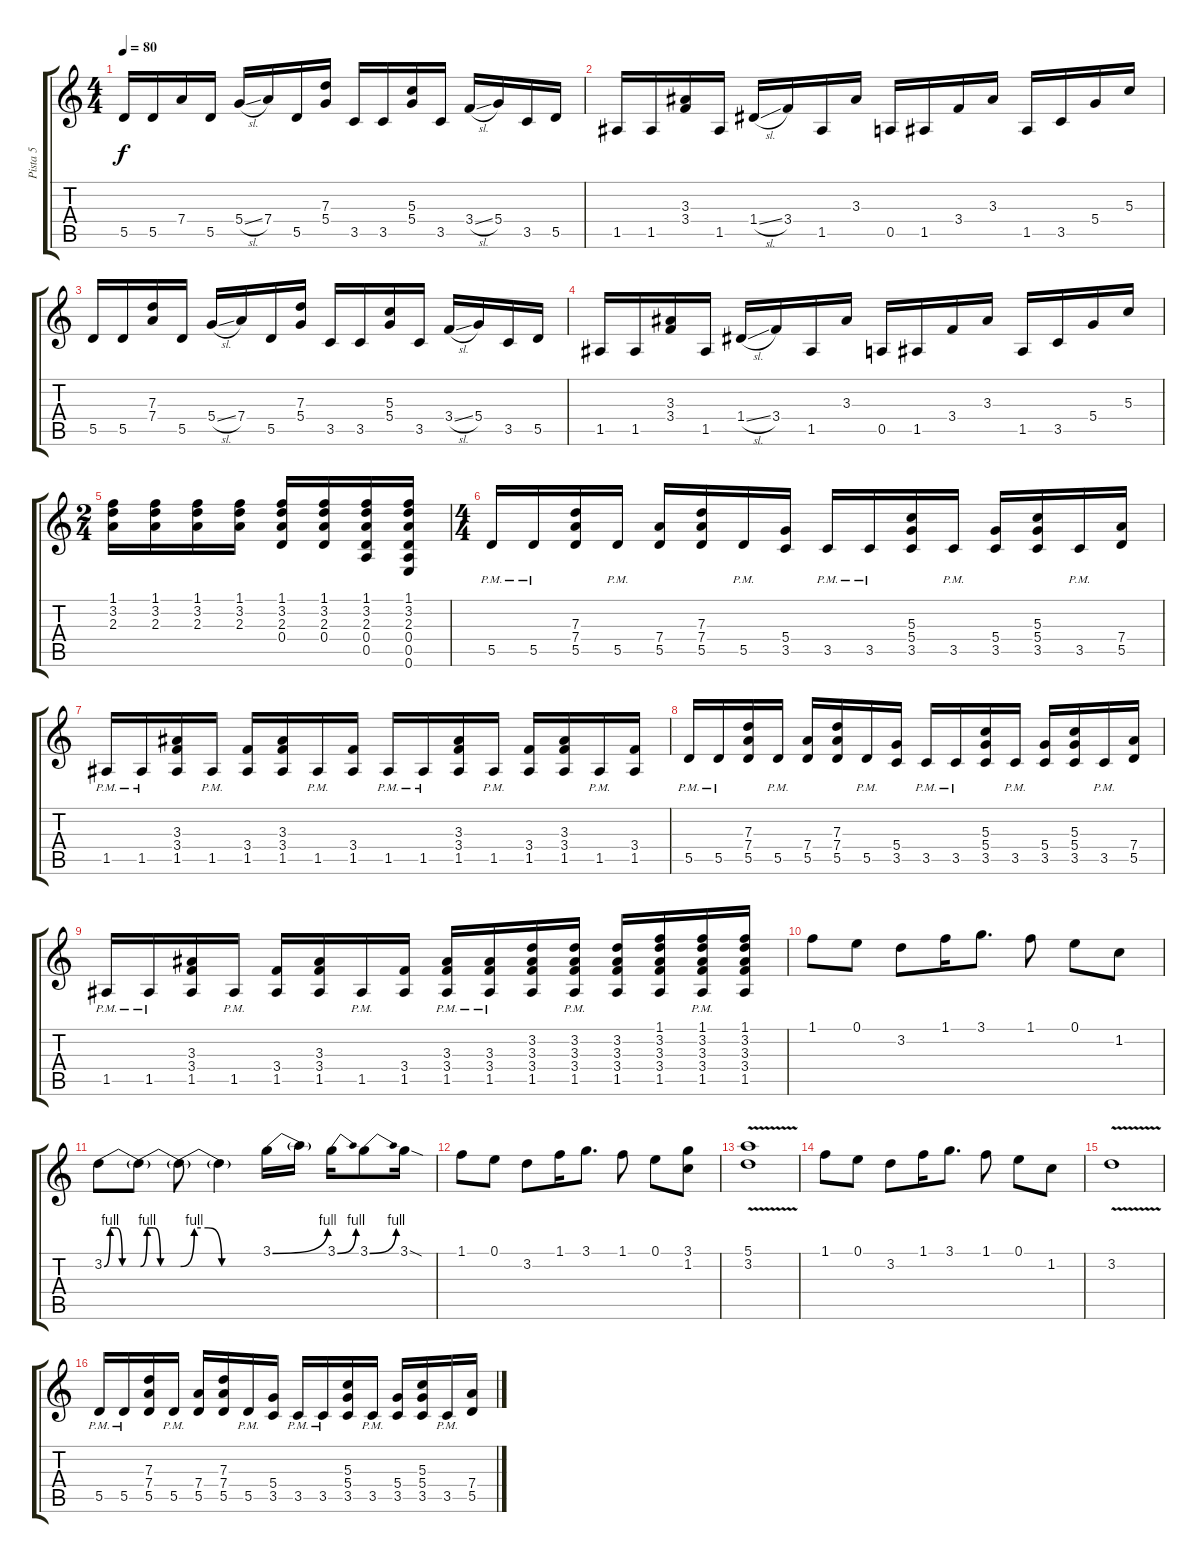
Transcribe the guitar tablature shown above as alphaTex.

\track ("Pista 5" "Pista 5") {instrument distortionguitar}
\staff {score tabs}
\tuning (E4 B3 G3 D3 A2 E2) {hide}
\ts (4 4)
\tempo 80
\clef g2
\ks c
5.5.16{dy f} 5.5.16 7.4.16 5.5.16 5.4{sl}.16 7.4.16 5.5.16 (7.3 5.4).16 3.5.16 3.5.16 (5.3 5.4).16 3.5.16 3.4{sl}.16 5.4.16 3.5.16 5.5.16 |
1.5.16 1.5.16 (3.3 3.4).16 1.5.16 1.4{sl}.16 3.4.16 1.5.16 3.3.16 0.5.16 1.5.16 3.4.16 3.3.16 1.5.16 3.5.16 5.4.16 5.3.16 |
5.5.16 5.5.16 (7.3 7.4).16 5.5.16 5.4{sl}.16 7.4.16 5.5.16 (7.3 5.4).16 3.5.16 3.5.16 (5.3 5.4).16 3.5.16 3.4{sl}.16 5.4.16 3.5.16 5.5.16 |
1.5.16 1.5.16 (3.3 3.4).16 1.5.16 1.4{sl}.16 3.4.16 1.5.16 3.3.16 0.5.16 1.5.16 3.4.16 3.3.16 1.5.16 3.5.16 5.4.16 5.3.16 |
\ts (2 4)
(1.1 3.2 2.3).16 (1.1 3.2 2.3).16 (1.1 3.2 2.3).16 (1.1 3.2 2.3).16 (1.1 3.2 2.3 0.4).16 (1.1 3.2 2.3 0.4).16 (1.1 3.2 2.3 0.4 0.5).16 (1.1 3.2 2.3 0.4 0.5 0.6).16 |
\ts (4 4)
5.5{pm}.16 5.5{pm}.16 (7.3 7.4 5.5).16 5.5{pm}.16 (7.4 5.5).16 (7.3 7.4 5.5).16 5.5{pm}.16 (5.4 3.5).16 3.5{pm}.16 3.5{pm}.16 (5.3 5.4 3.5).16 3.5{pm}.16 (5.4 3.5).16 (5.3 5.4 3.5).16 3.5{pm}.16 (7.4 5.5).16 |
1.5{pm}.16 1.5{pm}.16 (3.3 3.4 1.5).16 1.5{pm}.16 (3.4 1.5).16 (3.3 3.4 1.5).16 1.5{pm}.16 (3.4 1.5).16 1.5{pm}.16 1.5{pm}.16 (3.3 3.4 1.5).16 1.5{pm}.16 (3.4 1.5).16 (3.3 3.4 1.5).16 1.5{pm}.16 (3.4 1.5).16 |
5.5{pm}.16 5.5{pm}.16 (7.3 7.4 5.5).16 5.5{pm}.16 (7.4 5.5).16 (7.3 7.4 5.5).16 5.5{pm}.16 (5.4 3.5).16 3.5{pm}.16 3.5{pm}.16 (5.3 5.4 3.5).16 3.5{pm}.16 (5.4 3.5).16 (5.3 5.4 3.5).16 3.5{pm}.16 (7.4 5.5).16 |
1.5{pm}.16 1.5{pm}.16 (3.3 3.4 1.5).16 1.5{pm}.16 (3.4 1.5).16 (3.3 3.4 1.5).16 1.5{pm}.16 (3.4 1.5).16 (3.3 3.4 1.5{pm}).16 (3.3 3.4 1.5{pm}).16 (3.2 3.3 3.4 1.5).16 (3.2 3.3 3.4 1.5{pm}).16 (3.2 3.3 3.4 1.5).16 (1.1 3.2 3.3 3.4 1.5).16 (1.1 3.2 3.3 3.4 1.5{pm}).16 (1.1 3.2 3.3 3.4 1.5).16 |
1.1.8 0.1.8 3.2.8 1.1.16 3.1.8{d} 1.1.8 0.1.8 1.2.8 |
3.2{be (custom 0 0 10 4 20 4 30 0 60 0)}.8 3.2{be (custom 0 0 10 4 20 4 30 0 60 0) t}.8 3.2{be (custom 0 0 10 4 20 4 30 0 60 0) t}.8 3.2{t}.4 3.1{be (bend 0 0 60 4)}.16 3.1{t}.16 3.1{be (bend 0 0 60 4)}.16 3.1{be (bend 0 0 60 4)}.8 3.1{sod}.16 |
1.1.8 0.1.8 3.2.8 1.1.16 3.1.8{d} 1.1.8 0.1.8 (3.1 1.2).8 |
(5.1{v} 3.2{v}).1 |
1.1.8 0.1.8 3.2.8 1.1.16 3.1.8{d} 1.1.8 0.1.8 1.2.8 |
3.2{v}.1 |
5.5{pm}.16 5.5{pm}.16 (7.3 7.4 5.5).16 5.5{pm}.16 (7.4 5.5).16 (7.3 7.4 5.5).16 5.5{pm}.16 (5.4 3.5).16 3.5{pm}.16 3.5{pm}.16 (5.3 5.4 3.5).16 3.5{pm}.16 (5.4 3.5).16 (5.3 5.4 3.5).16 3.5{pm}.16 (7.4 5.5).16
